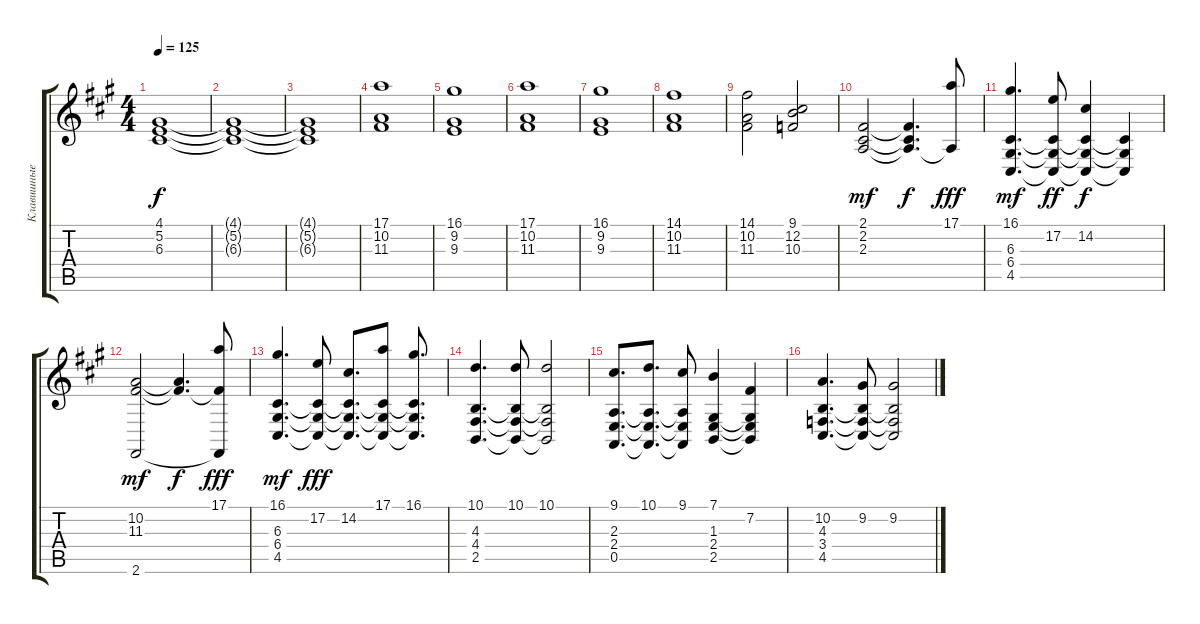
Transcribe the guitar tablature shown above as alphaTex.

\track ("Клавишные 1" "Клавишные ") {instrument pad4choir}
\staff {score tabs}
\tuning (E4 B3 G3 D3 A2 E2) {hide}
\ts (4 4)
\tempo 125
\clef g2
\ks f#minor
(4.1{t} 5.2{t} 6.3{t}).1{dy f} |
(4.1{t} 5.2{t} 6.3{t}).1 |
(4.1{t} 5.2{t} 6.3{t}).1 |
(17.1 10.2 11.3).1 |
(16.1 9.2 9.3).1 |
(17.1 10.2 11.3).1 |
(16.1 9.2 9.3).1 |
(14.1 10.2 11.3).1 |
(14.1 10.2 11.3).2 (9.1 12.2 10.3).2 |
(2.1 2.2 2.3).2{dy mf} (2.1{t} 2.2{t} 2.3{t}).4{d dy f} (17.1 2.3{t}).8{dy fff} |
(16.1 6.3 6.4 4.5).4{d dy mf} (17.2 6.3{t} 6.4{t} 4.5{t}).8{dy ff} (14.2 6.3{t} 6.4{t} 4.5{t}).4{dy f} (6.3{t} 6.4{t} 4.5{t}).4 |
(10.2 11.3 2.6).2{dy mf} (10.2{t} 11.3{t}).4{d dy f} (17.1 11.3{t} 2.6{t}).8{dy fff} |
(16.1 6.3 6.4 4.5).4{d dy mf} (17.2 6.3{t} 6.4{t} 4.5{t}).8{dy fff} (14.2 6.3{t} 6.4{t} 4.5{t}).8{d} (17.1 6.3{t} 6.4{t} 4.5{t}).8 (16.1 6.3{t} 6.4{t} 4.5{t}).8{d} |
(10.1 4.3 4.4 2.5).4{d} (10.1 4.3{t} 4.4{t} 2.5{t}).8 (10.1 4.3{t} 4.4{t} 2.5{t}).2 |
(9.1 2.3 2.4 0.5).8{d} (10.1 2.3{t} 2.4{t} 0.5{t}).8{d} (9.1 2.3{t} 2.4{t} 0.5{t}).8 (7.1 1.3 2.4 2.5).4 (7.2 1.3{t} 2.4{t} 2.5{t}).4 |
(10.2 4.3 3.4 4.5).4{d} (9.2 4.3{t} 3.4{t} 4.5{t}).8 (9.2 4.3{t} 3.4{t} 4.5{t}).2
